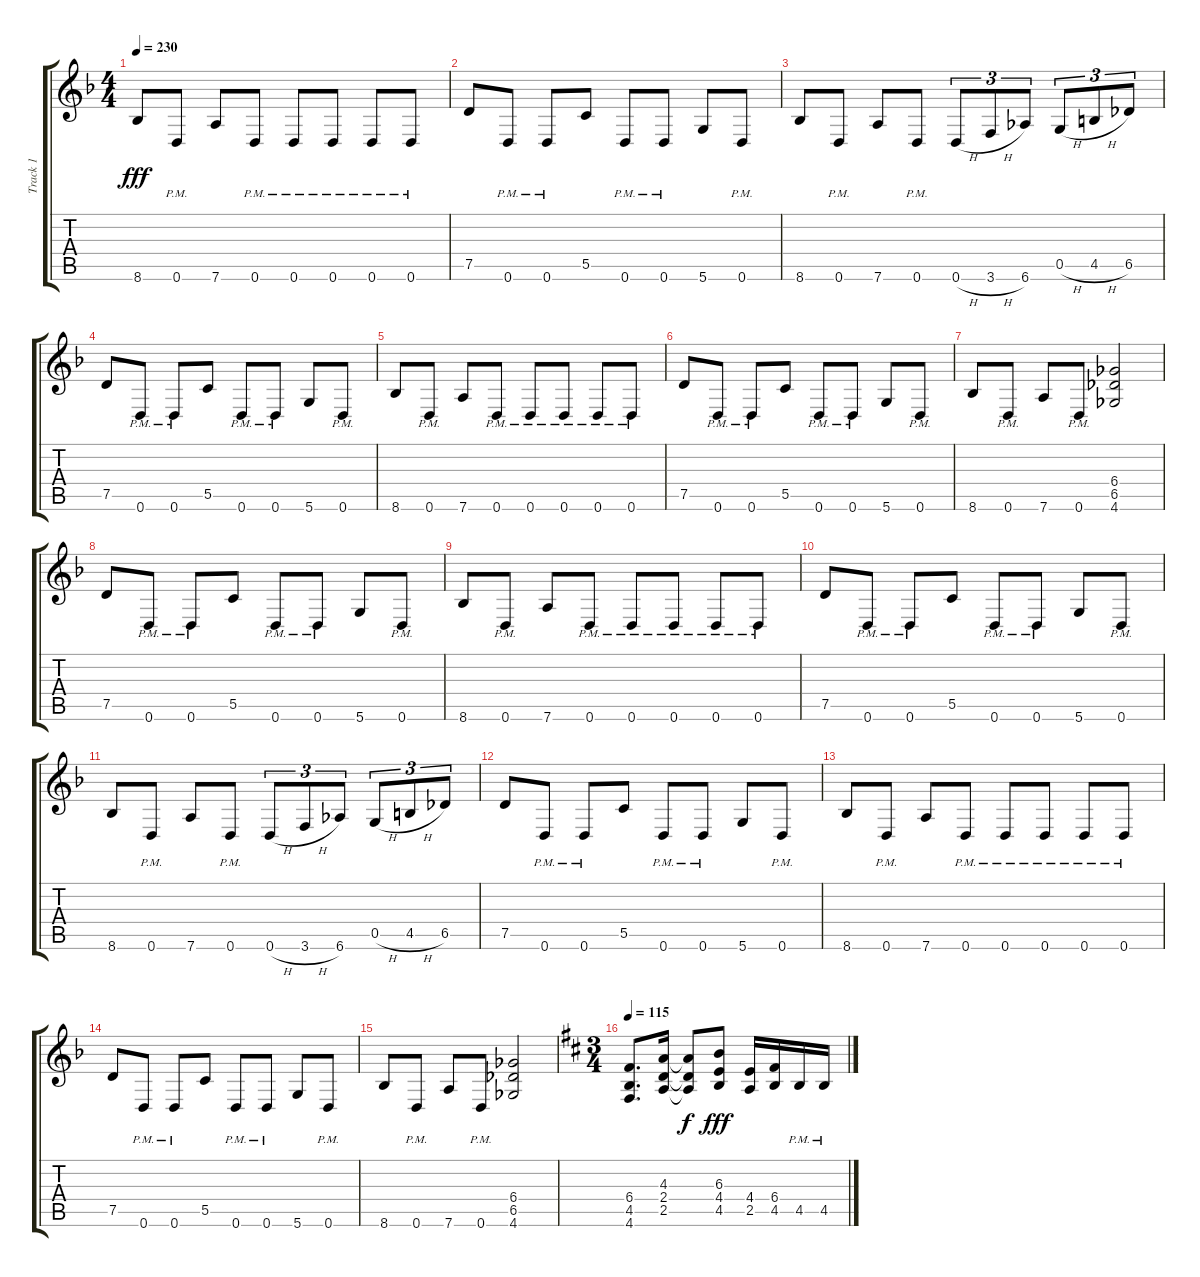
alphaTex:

\track ("Track 1" "Track 1") {instrument distortionguitar}
\staff {score tabs}
\tuning (D4 A3 F3 C3 G2 D2) {hide}
\ts (4 4)
\tempo 230
\clef g2
\ks dminor
8.6.8{dy fff} 0.6{pm}.8 7.6.8 0.6{pm}.8 0.6{pm}.8 0.6{pm}.8 0.6{pm}.8 0.6{pm}.8 |
7.5.8 0.6{pm}.8 0.6{pm}.8 5.5.8 0.6{pm}.8 0.6{pm}.8 5.6.8 0.6{pm}.8 |
8.6.8 0.6{pm}.8 7.6.8 0.6{pm}.8 0.6{h}.8{tu (3 2)} 3.6{h}.8{tu (3 2)} 6.6.8{tu (3 2)} 0.5{h}.8{tu (3 2)} 4.5{h}.8{tu (3 2)} 6.5.8{tu (3 2)} |
7.5.8 0.6{pm}.8 0.6{pm}.8 5.5.8 0.6{pm}.8 0.6{pm}.8 5.6.8 0.6{pm}.8 |
8.6.8 0.6{pm}.8 7.6.8 0.6{pm}.8 0.6{pm}.8 0.6{pm}.8 0.6{pm}.8 0.6{pm}.8 |
7.5.8 0.6{pm}.8 0.6{pm}.8 5.5.8 0.6{pm}.8 0.6{pm}.8 5.6.8 0.6{pm}.8 |
8.6.8 0.6{pm}.8 7.6.8 0.6{pm}.8 (6.4 6.5 4.6).2 |
7.5.8 0.6{pm}.8 0.6{pm}.8 5.5.8 0.6{pm}.8 0.6{pm}.8 5.6.8 0.6{pm}.8 |
8.6.8 0.6{pm}.8 7.6.8 0.6{pm}.8 0.6{pm}.8 0.6{pm}.8 0.6{pm}.8 0.6{pm}.8 |
7.5.8 0.6{pm}.8 0.6{pm}.8 5.5.8 0.6{pm}.8 0.6{pm}.8 5.6.8 0.6{pm}.8 |
8.6.8 0.6{pm}.8 7.6.8 0.6{pm}.8 0.6{h}.8{tu (3 2)} 3.6{h}.8{tu (3 2)} 6.6.8{tu (3 2)} 0.5{h}.8{tu (3 2)} 4.5{h}.8{tu (3 2)} 6.5.8{tu (3 2)} |
7.5.8 0.6{pm}.8 0.6{pm}.8 5.5.8 0.6{pm}.8 0.6{pm}.8 5.6.8 0.6{pm}.8 |
8.6.8 0.6{pm}.8 7.6.8 0.6{pm}.8 0.6{pm}.8 0.6{pm}.8 0.6{pm}.8 0.6{pm}.8 |
7.5.8 0.6{pm}.8 0.6{pm}.8 5.5.8 0.6{pm}.8 0.6{pm}.8 5.6.8 0.6{pm}.8 |
8.6.8 0.6{pm}.8 7.6.8 0.6{pm}.8 (6.4 6.5 4.6).2 |
\ts (3 4)
\tempo 115
\ks bminor
(6.4 4.5 4.6).8{d} (4.3 2.4 2.5).16 (4.3{t} 2.4{t} 2.5{t}).8{dy f} (6.3 4.4 4.5).8{dy fff} (4.4 2.5).16 (6.4 4.5).16 4.5{pm}.16 4.5{pm}.16
